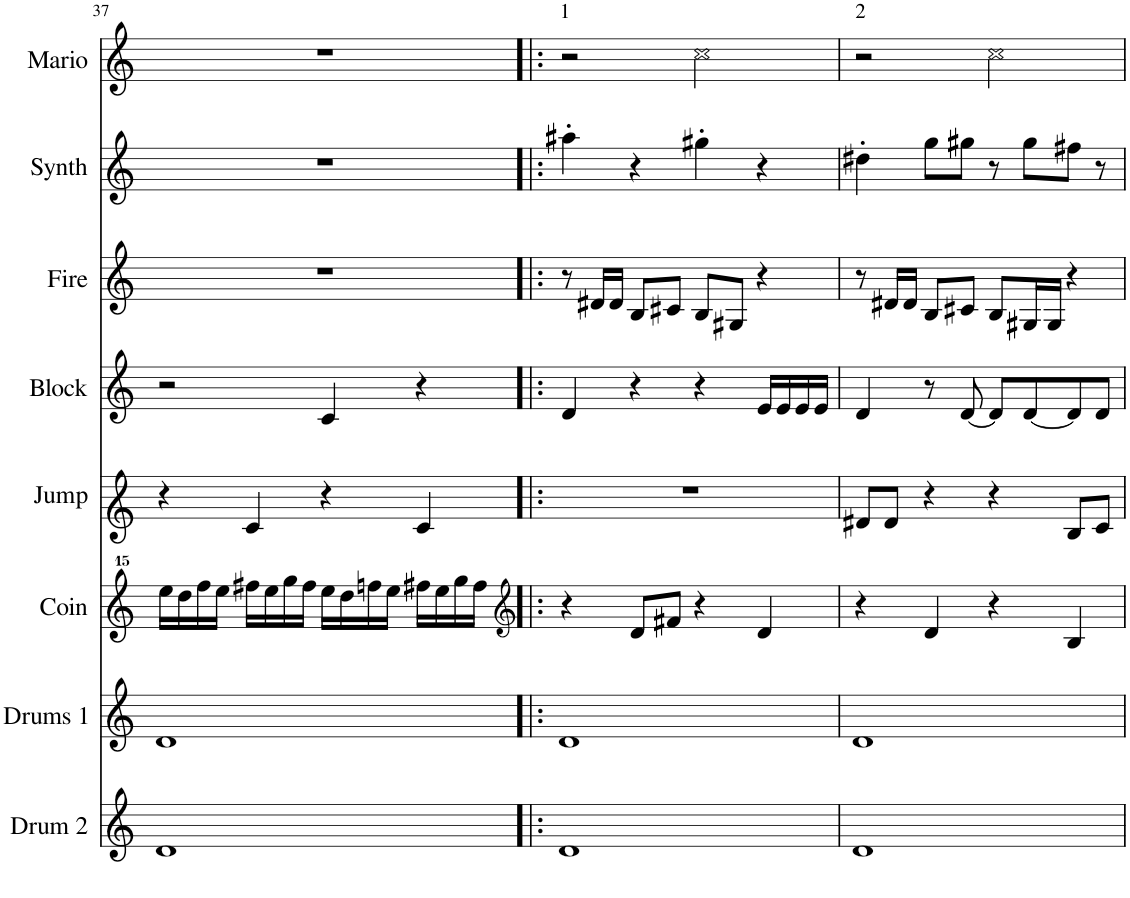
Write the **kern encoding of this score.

**kern	**kern	**kern	**kern	**kern	**kern	**kern	**kern
*part8	*part7	*part6	*part5	*part4	*part3	*part2	*part1
*staff8	*staff7	*staff6	*staff5	*staff4	*staff3	*staff2	*staff1
*I"Drum Loop 2 (synth)	*I"Drum Loop 1 (Sampled)	*I"Coin Sound	*I"Jump Sound	*I"Block Sound	*I"Fireball	*I"Synth lead	*I"Mario Sounds (varied)
*I'Drum 2	*I'Drums 1	*I'Coin	*I'Jump	*I'Block	*I'Fire	*I'Synth	*I'Mario
!!LO:PB:g=z
*clefG2	*clefG2	*clefG^^2	*clefG1	*clefG2	*clefG2	*clefG2	*clefG2
*k[]	*k[]	*k[]	*k[]	*k[]	*k[]	*k[]	*k[]
*M4/4	*M4/4	*M4/4	*M4/4	*M4/4	*M4/4	*M4/4	*M4/4
=37	=37	=37	=37	=37	=37	=37	=37
1d	1d	16eeee\LL	4r	2r	1r	1r	1r
.	.	16dddd\	.	.	.	.	.
.	.	16ffff\	.	.	.	.	.
.	.	16eeee\JJ	.	.	.	.	.
.	.	16ffff#X\LL	4e/	.	.	.	.
.	.	16eeee\	.	.	.	.	.
.	.	16gggg\	.	.	.	.	.
.	.	16ffff#\JJ	.	.	.	.	.
.	.	16eeee\LL	4r	4c/	.	.	.
.	.	16dddd\	.	.	.	.	.
.	.	16ffffn\	.	.	.	.	.
.	.	16eeee\JJ	.	.	.	.	.
.	.	16ffff#X\LL	4e/	4r	.	.	.
.	.	16eeee\	.	.	.	.	.
.	.	16gggg\	.	.	.	.	.
.	.	16ffff#\JJ	.	.	.	.	.
=38!|:	=38!|:	=38!|:	=38!|:	=38!|:	=38!|:	=38!|:	=38!|:
*	*	*clefG2	*	*	*	*	*
!	!	!	!	!	!	!	!LO:TX:a:t=1
1d	1d	4r	1r	4d/	8r	4aa#X'\	2r
.	.	.	.	.	16d#X/LL	.	.
.	.	.	.	.	16d#/JJ	.	.
.	.	8d/L	.	4r	8B/L	4r	.
.	.	8f#X/J	.	.	8c#X/J	.	.
.	.	4r	.	4r	8B/L	4gg#X'\	2cc\
.	.	.	.	.	8G#X/J	.	.
.	.	4d/	.	16e/LL	4r	4r	.
.	.	.	.	16e/	.	.	.
.	.	.	.	16e/	.	.	.
.	.	.	.	16e/JJ	.	.	.
=39	=39	=39	=39	=39	=39	=39	=39
!	!	!	!	!	!	!	!LO:TX:a:t=2
1d	1d	4r	8f#X/L	4d/	8r	4dd#X'\	2r
.	.	.	8f#/J	.	16d#X/LL	.	.
.	.	.	.	.	16d#/JJ	.	.
.	.	4d/	4r	8r	8B/L	8gg\L	.
.	.	.	.	[8d/	8c#X/J	8gg#X\J	.
.	.	4r	4r	8d/L]	8B/L	8r	2cc\
.	.	.	.	[8d/	16G#X/L	8gg#\L	.
.	.	.	.	.	16G#/JJ	.	.
.	.	4B/	8d/L	8d/]	4r	8ff#X\J	.
.	.	.	8e/J	8d/J	.	8r	.
=	=	=	=	=	=	=	=
*-	*-	*-	*-	*-	*-	*-	*-
